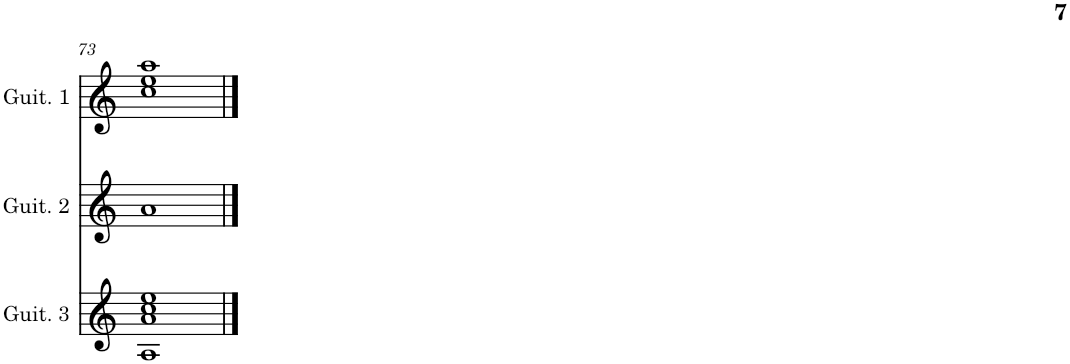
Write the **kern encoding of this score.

**kern	**kern	**kern
*part3	*part2	*part1
*staff3	*staff2	*staff1
*I"Guitarra 3	*I"Guitarra 2	*I"Guitarra 1
*I'Guit. 3	*I'Guit. 2	*I'Guit. 1
!!LO:PB:g=z
*clefG2	*clefG2	*clefG2
*Trd7c12	*Trd7c12	*Trd7c12
*k[]	*k[]	*k[]
*M4/4	*M4/4	*M4/4
=73	=73	=73
1A 1a 1cc 1ee	1a	1cc 1ee 1aa
==	==	==
*-	*-	*-
